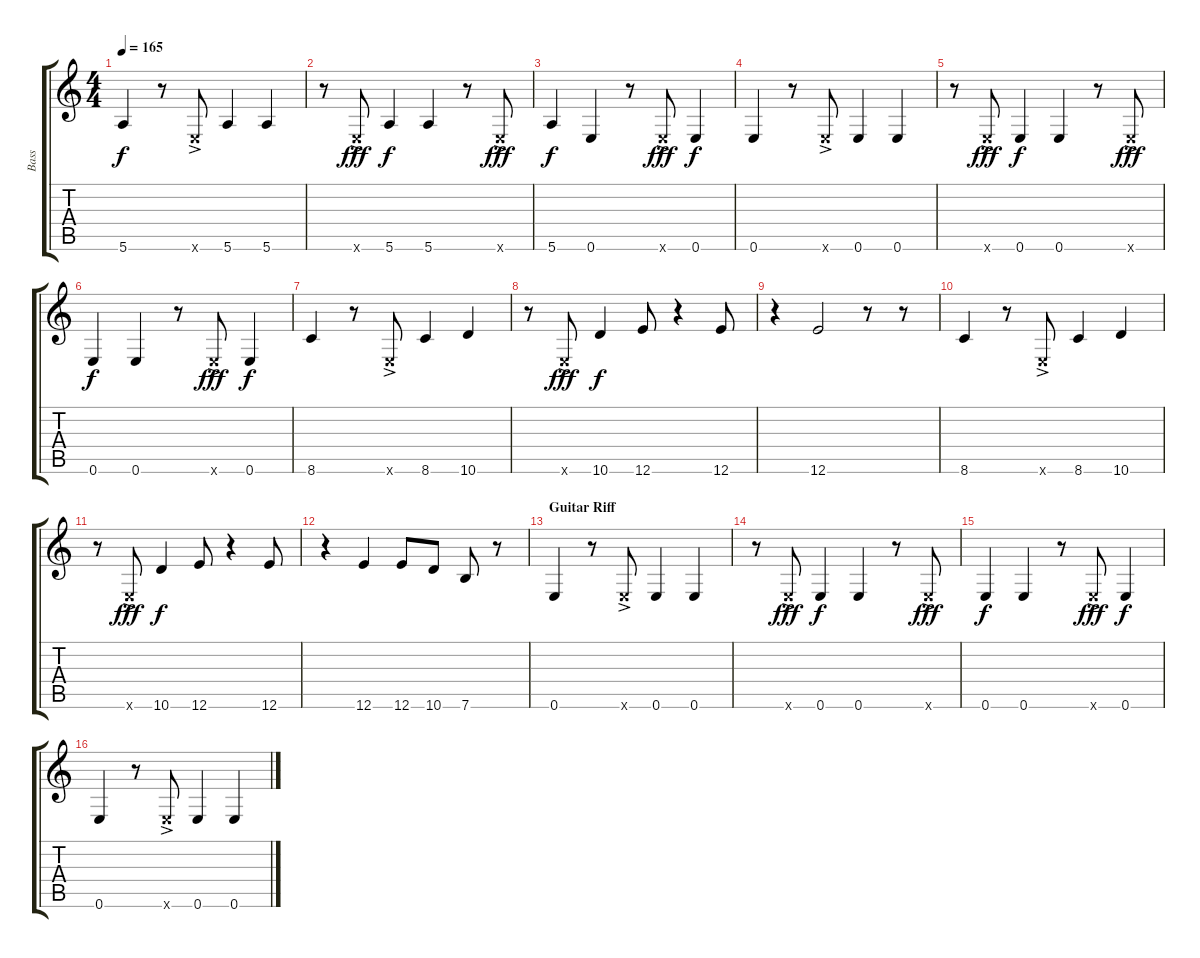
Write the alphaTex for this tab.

\track ("Bass" "Bass") {instrument electricbassfinger}
\staff {score tabs}
\tuning (E4 B3 G3 D3 A2 E2) {hide}
\ts (4 4)
\tempo 165
\clef g2
\ks c
5.6.4{dy f} r.8 0.6{ac x}.8 5.6.4 5.6.4 |
r.8 0.6{ac x}.8{dy fff} 5.6.4{dy f} 5.6.4 r.8 0.6{ac x}.8{dy fff} |
5.6.4{dy f} 0.6.4 r.8 0.6{ac x}.8{dy fff} 0.6.4{dy f} |
0.6.4 r.8 0.6{ac x}.8 0.6.4 0.6.4 |
r.8 0.6{ac x}.8{dy fff} 0.6.4{dy f} 0.6.4 r.8 0.6{ac x}.8{dy fff} |
0.6.4{dy f} 0.6.4 r.8 0.6{ac x}.8{dy fff} 0.6.4{dy f} |
8.6.4 r.8 0.6{ac x}.8 8.6.4 10.6.4 |
r.8 0.6{ac x}.8{dy fff} 10.6.4{dy f} 12.6.8 r.4 12.6.8 |
r.4 12.6.2 r.8 r.8 |
8.6.4 r.8 0.6{ac x}.8 8.6.4 10.6.4 |
r.8 0.6{ac x}.8{dy fff} 10.6.4{dy f} 12.6.8 r.4 12.6.8 |
r.4 12.6.4 12.6.8 10.6.8 7.6.8 r.8 |
\section ("" "Guitar Riff")
0.6.4 r.8 0.6{ac x}.8 0.6.4 0.6.4 |
r.8 0.6{ac x}.8{dy fff} 0.6.4{dy f} 0.6.4 r.8 0.6{ac x}.8{dy fff} |
0.6.4{dy f} 0.6.4 r.8 0.6{ac x}.8{dy fff} 0.6.4{dy f} |
0.6.4 r.8 0.6{ac x}.8 0.6.4 0.6.4
